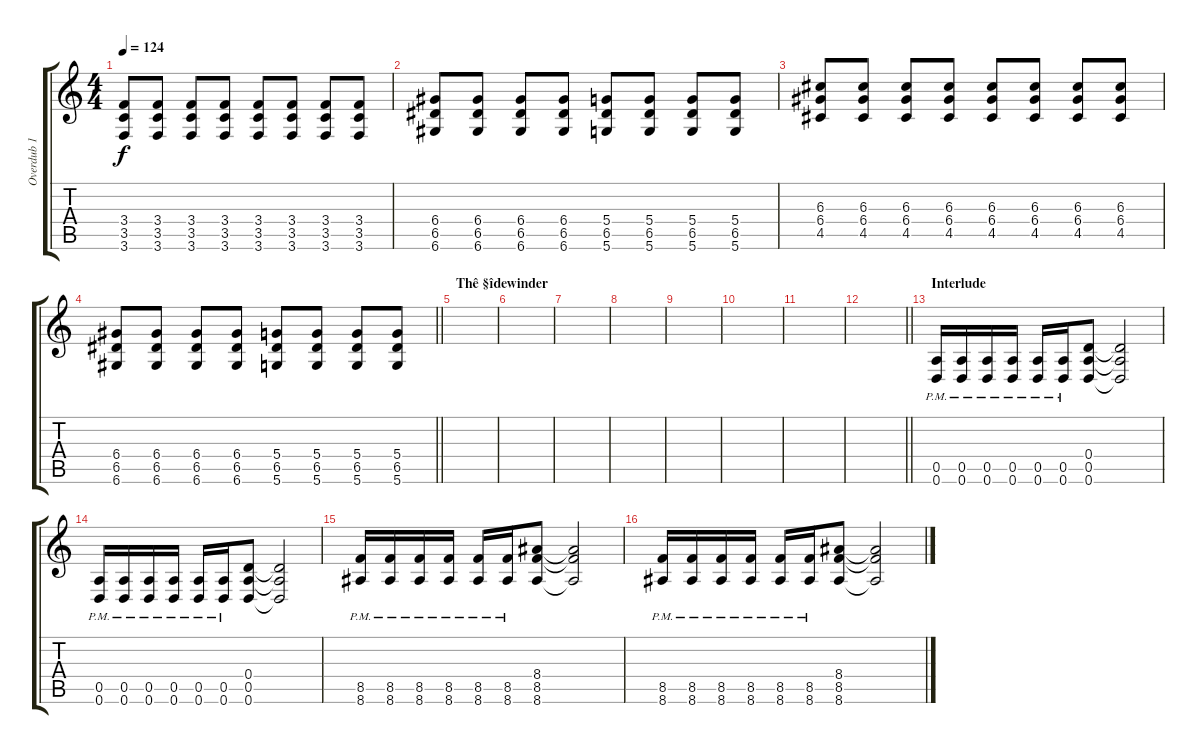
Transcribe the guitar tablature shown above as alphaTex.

\track ("Overdub 1" "Overdub 1") {instrument distortionguitar}
\staff {score tabs}
\tuning (E4 B3 G3 D3 A2 D2) {hide}
\ts (4 4)
\tempo 124
\clef g2
\ks c
(3.4 3.5 3.6).8{dy f} (3.4 3.5 3.6).8 (3.4 3.5 3.6).8 (3.4 3.5 3.6).8 (3.4 3.5 3.6).8 (3.4 3.5 3.6).8 (3.4 3.5 3.6).8 (3.4 3.5 3.6).8 |
(6.4 6.5 6.6).8 (6.4 6.5 6.6).8 (6.4 6.5 6.6).8 (6.4 6.5 6.6).8 (5.4 6.5 5.6).8 (5.4 6.5 5.6).8 (5.4 6.5 5.6).8 (5.4 6.5 5.6).8 |
(6.3 6.4 4.5).8 (6.3 6.4 4.5).8 (6.3 6.4 4.5).8 (6.3 6.4 4.5).8 (6.3 6.4 4.5).8 (6.3 6.4 4.5).8 (6.3 6.4 4.5).8 (6.3 6.4 4.5).8 |
\barLineRight lightlight
(6.4 6.5 6.6).8 (6.4 6.5 6.6).8 (6.4 6.5 6.6).8 (6.4 6.5 6.6).8 (5.4 6.5 5.6).8 (5.4 6.5 5.6).8 (5.4 6.5 5.6).8 (5.4 6.5 5.6).8 |
\section ("" "Thê §îdewinder")
|
|
|
|
|
|
|
\barLineRight lightlight
|
\section ("" "Interlude")
(0.5{pm} 0.6{pm}).16 (0.5{pm} 0.6{pm}).16 (0.5{pm} 0.6{pm}).16 (0.5{pm} 0.6{pm}).16 (0.5{pm} 0.6{pm}).16 (0.5{pm} 0.6{pm}).16 (0.4 0.5 0.6).8 (0.4{t} 0.5{t} 0.6{t}).2 |
(0.5{pm} 0.6{pm}).16 (0.5{pm} 0.6{pm}).16 (0.5{pm} 0.6{pm}).16 (0.5{pm} 0.6{pm}).16 (0.5{pm} 0.6{pm}).16 (0.5{pm} 0.6{pm}).16 (0.4 0.5 0.6).8 (0.4{t} 0.5{t} 0.6{t}).2 |
(8.5{pm} 8.6{pm}).16 (8.5{pm} 8.6{pm}).16 (8.5{pm} 8.6{pm}).16 (8.5{pm} 8.6{pm}).16 (8.5{pm} 8.6{pm}).16 (8.5{pm} 8.6{pm}).16 (8.4 8.5 8.6).8 (8.4{t} 8.5{t} 8.6{t}).2 |
(8.5{pm} 8.6{pm}).16 (8.5{pm} 8.6{pm}).16 (8.5{pm} 8.6{pm}).16 (8.5{pm} 8.6{pm}).16 (8.5{pm} 8.6{pm}).16 (8.5{pm} 8.6{pm}).16 (8.4 8.5 8.6).8 (8.4{t} 8.5{t} 8.6{t}).2
